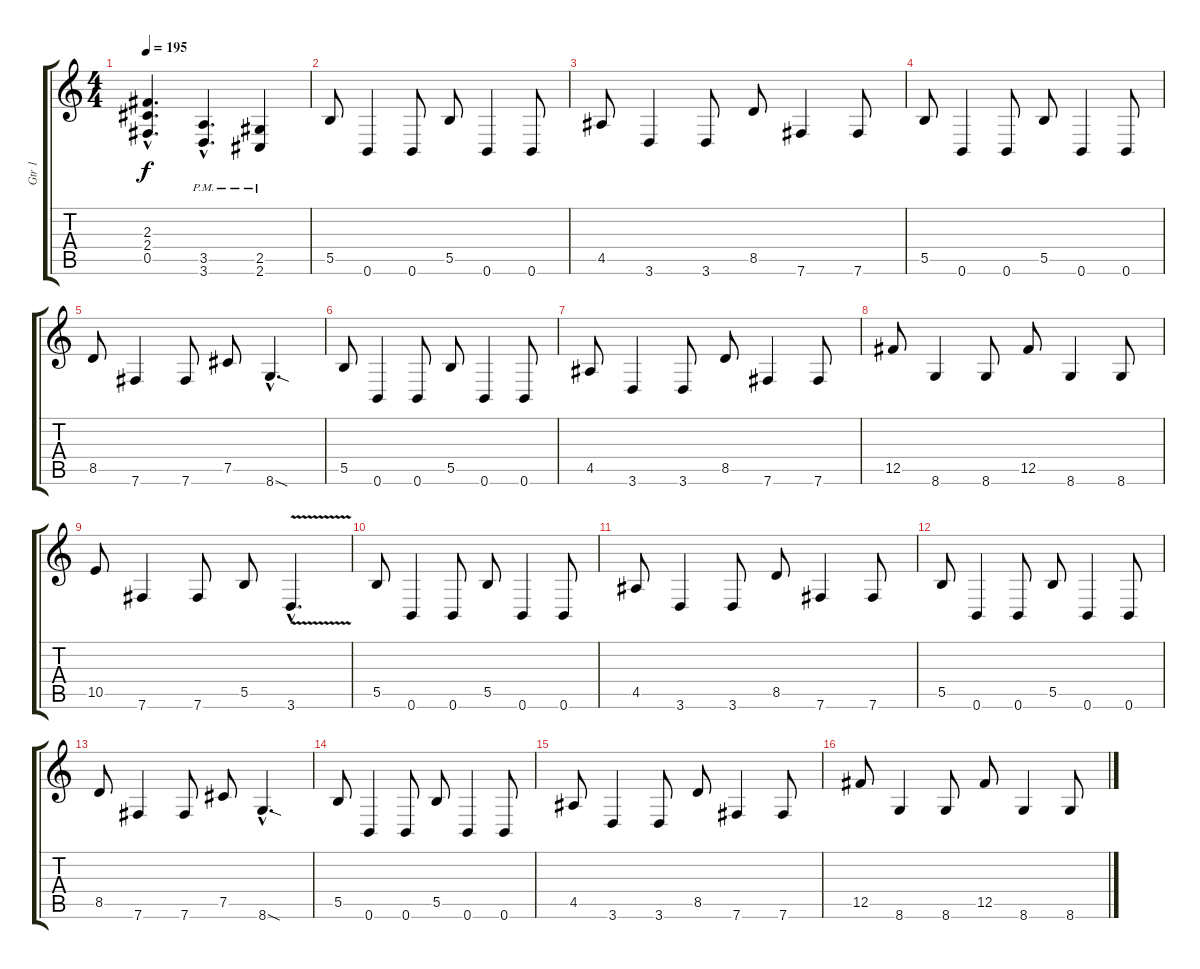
\track ("Gtr 1" "Gtr 1") {instrument distortionguitar}
\staff {score tabs}
\tuning (Db4 Ab3 E3 B2 Gb2 B1) {hide}
\ts (4 4)
\tempo 195
\clef g2
\ks c
(2.3{hac} 2.4{hac} 0.5{hac}).4{d dy f} (3.5{hac pm} 3.6{hac pm}).4{d} (2.5{pm} 2.6{pm}).4 |
5.5.8{balance 16} 0.6.4 0.6.8 5.5.8 0.6.4 0.6.8 |
4.5.8 3.6.4 3.6.8 8.5.8 7.6.4 7.6.8 |
5.5.8 0.6.4 0.6.8 5.5.8 0.6.4 0.6.8 |
8.5.8 7.6.4 7.6.8 7.5.8 8.6{sod hac}.4{d} |
5.5.8 0.6.4 0.6.8 5.5.8 0.6.4 0.6.8 |
4.5.8 3.6.4 3.6.8 8.5.8 7.6.4 7.6.8 |
12.5.8 8.6.4 8.6.8 12.5.8 8.6.4 8.6.8 |
10.5.8 7.6.4 7.6.8 5.5.8 3.6{v hac}.4{d} |
5.5.8 0.6.4 0.6.8 5.5.8 0.6.4 0.6.8 |
4.5.8 3.6.4 3.6.8 8.5.8 7.6.4 7.6.8 |
5.5.8 0.6.4 0.6.8 5.5.8 0.6.4 0.6.8 |
8.5.8 7.6.4 7.6.8 7.5.8 8.6{sod hac}.4{d} |
5.5.8 0.6.4 0.6.8 5.5.8 0.6.4 0.6.8 |
4.5.8 3.6.4 3.6.8 8.5.8 7.6.4 7.6.8 |
12.5.8 8.6.4 8.6.8 12.5.8 8.6.4 8.6.8
